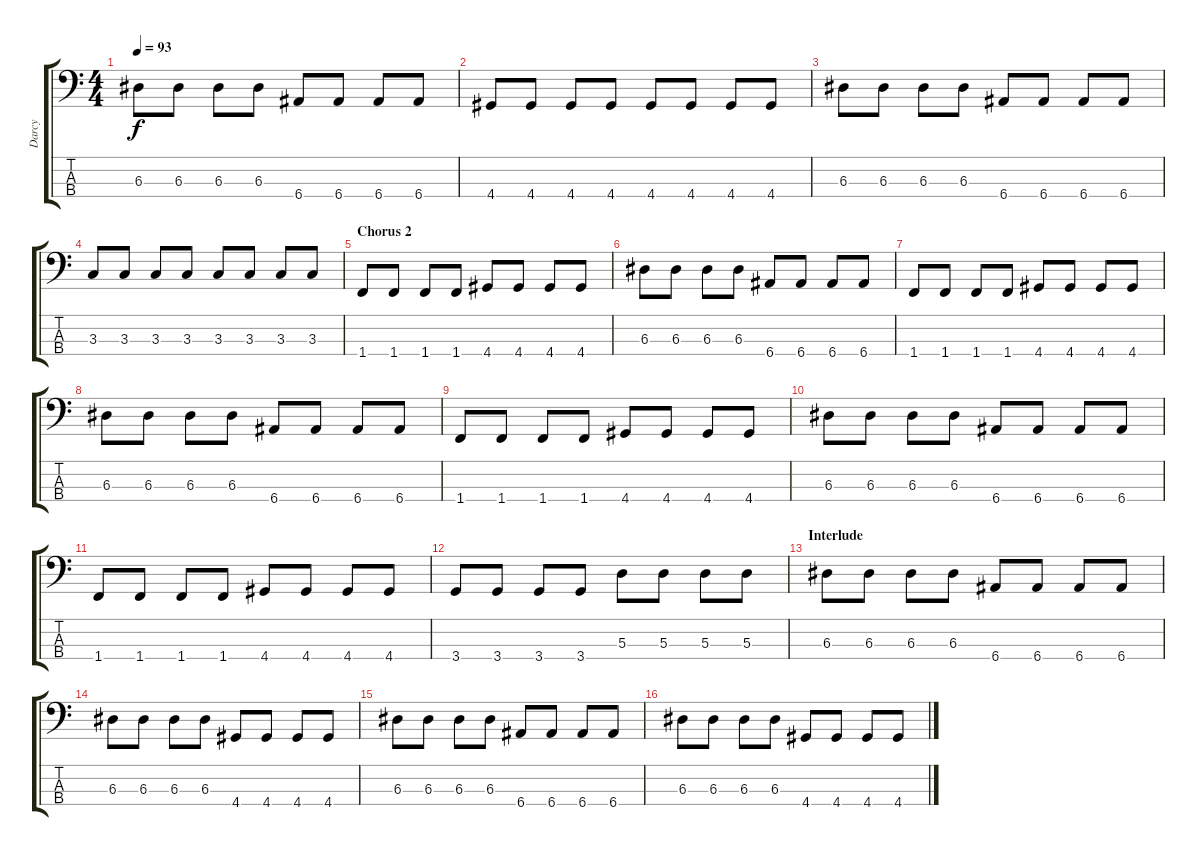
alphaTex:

\track ("Darcy" "Darcy") {instrument electricbasspick}
\staff {score tabs}
\tuning (G2 D2 A1 E1) {hide}
\ts (4 4)
\tempo 93
\clef f4
\ks c
6.3.8{dy f} 6.3.8 6.3.8 6.3.8 6.4.8 6.4.8 6.4.8 6.4.8 |
4.4.8 4.4.8 4.4.8 4.4.8 4.4.8 4.4.8 4.4.8 4.4.8 |
6.3.8 6.3.8 6.3.8 6.3.8 6.4.8 6.4.8 6.4.8 6.4.8 |
3.3.8 3.3.8 3.3.8 3.3.8 3.3.8 3.3.8 3.3.8 3.3.8 |
\section ("" "Chorus 2")
1.4.8 1.4.8 1.4.8 1.4.8 4.4.8 4.4.8 4.4.8 4.4.8 |
6.3.8 6.3.8 6.3.8 6.3.8 6.4.8 6.4.8 6.4.8 6.4.8 |
1.4.8 1.4.8 1.4.8 1.4.8 4.4.8 4.4.8 4.4.8 4.4.8 |
6.3.8 6.3.8 6.3.8 6.3.8 6.4.8 6.4.8 6.4.8 6.4.8 |
1.4.8 1.4.8 1.4.8 1.4.8 4.4.8 4.4.8 4.4.8 4.4.8 |
6.3.8 6.3.8 6.3.8 6.3.8 6.4.8 6.4.8 6.4.8 6.4.8 |
1.4.8 1.4.8 1.4.8 1.4.8 4.4.8 4.4.8 4.4.8 4.4.8 |
3.4.8 3.4.8 3.4.8 3.4.8 5.3.8 5.3.8 5.3.8 5.3.8 |
\section ("" "Interlude")
6.3.8 6.3.8 6.3.8 6.3.8 6.4.8 6.4.8 6.4.8 6.4.8 |
6.3.8 6.3.8 6.3.8 6.3.8 4.4.8 4.4.8 4.4.8 4.4.8 |
6.3.8 6.3.8 6.3.8 6.3.8 6.4.8 6.4.8 6.4.8 6.4.8 |
6.3.8 6.3.8 6.3.8 6.3.8 4.4.8 4.4.8 4.4.8 4.4.8
